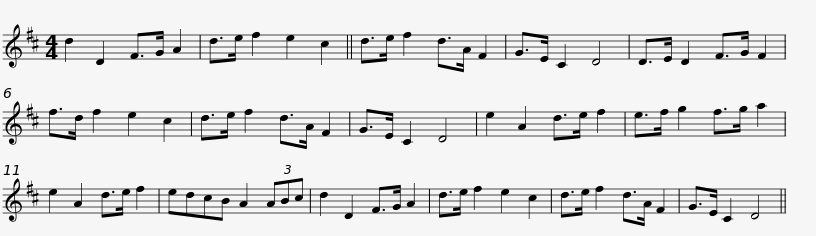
X:1
L:1/8
M:4/4
I:linebreak $
K:D
V:1 treble
V:1
 d2 D2 F>G A2 | d>e f2 e2 c2 || d>e f2 d>A F2 | G>E C2 D4 | D>E D2 F>G F2 | %5
 f>d f2 e2 c2 | d>e f2 d>A F2 |$ G>E C2 D4 | e2 A2 d>e f2 | e>f g2 f>g a2 | %10
 e2 A2 d>e f2 | edcB A2 (3ABc | d2 D2 F>G A2 | d>e f2 e2 c2 |$ d>e f2 d>A F2 | %15
 G>E C2 D4 || %16
